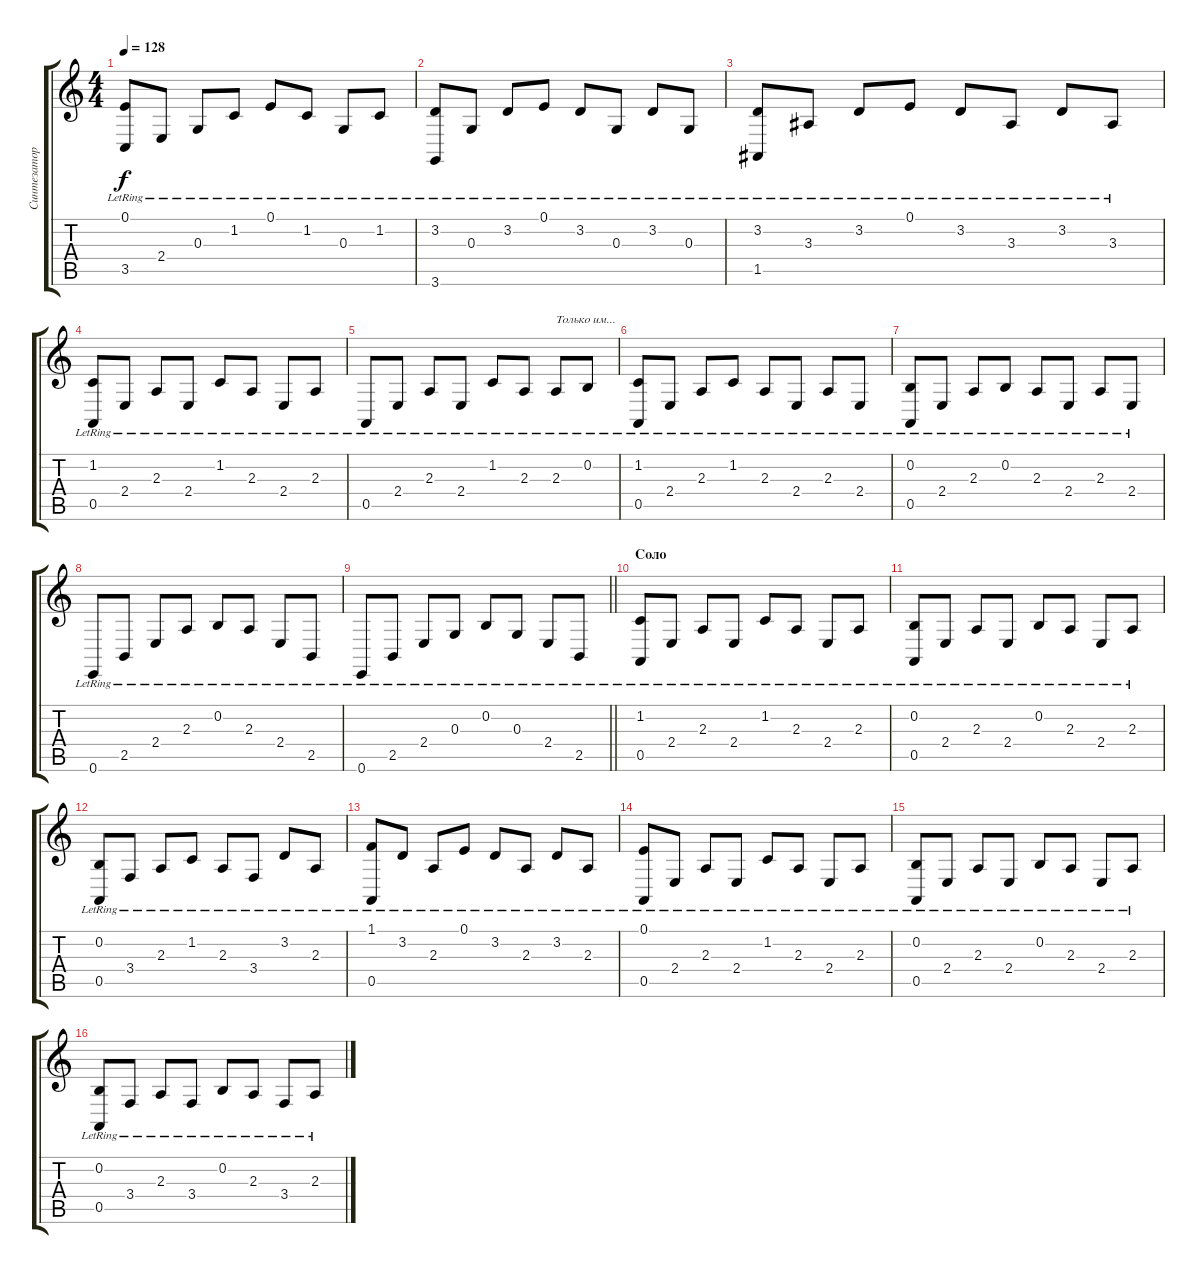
\track ("Синтезатор" "Синтезатор") {instrument brightacousticpiano}
\staff {score tabs}
\tuning (E4 B3 G3 D3 A2 E2) {hide}
\ts (4 4)
\tempo 128
\clef g2
\ks c
(0.1{lr} 3.5{lr}).8{dy f} 2.4{lr}.8 0.3{lr}.8 1.2{lr}.8 0.1{lr}.8 1.2{lr}.8 0.3{lr}.8 1.2{lr}.8 |
(3.2{lr} 3.6{lr}).8 0.3{lr}.8 3.2{lr}.8 0.1{lr}.8 3.2{lr}.8 0.3{lr}.8 3.2{lr}.8 0.3{lr}.8 |
(3.2{lr} 1.5{lr}).8 3.3{lr}.8 3.2{lr}.8 0.1{lr}.8 3.2{lr}.8 3.3{lr}.8 3.2{lr}.8 3.3{lr}.8 |
(1.2{lr} 0.5{lr}).8 2.4{lr}.8 2.3{lr}.8 2.4{lr}.8 1.2{lr}.8 2.3{lr}.8 2.4{lr}.8 2.3{lr}.8 |
0.5{lr}.8 2.4{lr}.8 2.3{lr}.8 2.4{lr}.8 1.2{lr}.8 2.3{lr}.8 2.3{lr}.8{txt "Только им..."} 0.2{lr}.8 |
(1.2{lr} 0.5{lr}).8 2.4{lr}.8 2.3{lr}.8 1.2{lr}.8 2.3{lr}.8 2.4{lr}.8 2.3{lr}.8 2.4{lr}.8 |
(0.2{lr} 0.5{lr}).8 2.4{lr}.8 2.3{lr}.8 0.2{lr}.8 2.3{lr}.8 2.4{lr}.8 2.3{lr}.8 2.4{lr}.8 |
0.6{lr}.8 2.5{lr}.8 2.4{lr}.8 2.3{lr}.8 0.2{lr}.8 2.3{lr}.8 2.4{lr}.8 2.5{lr}.8 |
\barLineRight lightlight
0.6{lr}.8 2.5{lr}.8 2.4{lr}.8 0.3{lr}.8 0.2{lr}.8 0.3{lr}.8 2.4{lr}.8 2.5{lr}.8 |
\section ("" "Соло")
(1.2{lr} 0.5{lr}).8 2.4{lr}.8 2.3{lr}.8 2.4{lr}.8 1.2{lr}.8 2.3{lr}.8 2.4{lr}.8 2.3{lr}.8 |
(0.2{lr} 0.5{lr}).8 2.4{lr}.8 2.3{lr}.8 2.4{lr}.8 0.2{lr}.8 2.3{lr}.8 2.4{lr}.8 2.3{lr}.8 |
(0.2{lr} 0.5{lr}).8 3.4{lr}.8 2.3{lr}.8 1.2{lr}.8 2.3{lr}.8 3.4{lr}.8 3.2{lr}.8 2.3{lr}.8 |
(1.1{lr} 0.5{lr}).8 3.2{lr}.8 2.3{lr}.8 0.1{lr}.8 3.2{lr}.8 2.3{lr}.8 3.2{lr}.8 2.3{lr}.8 |
(0.1{lr} 0.5{lr}).8 2.4{lr}.8 2.3{lr}.8 2.4{lr}.8 1.2{lr}.8 2.3{lr}.8 2.4{lr}.8 2.3{lr}.8 |
(0.2{lr} 0.5{lr}).8 2.4{lr}.8 2.3{lr}.8 2.4{lr}.8 0.2{lr}.8 2.3{lr}.8 2.4{lr}.8 2.3{lr}.8 |
(0.2{lr} 0.5{lr}).8 3.4{lr}.8 2.3{lr}.8 3.4{lr}.8 0.2{lr}.8 2.3{lr}.8 3.4{lr}.8 2.3{lr}.8
